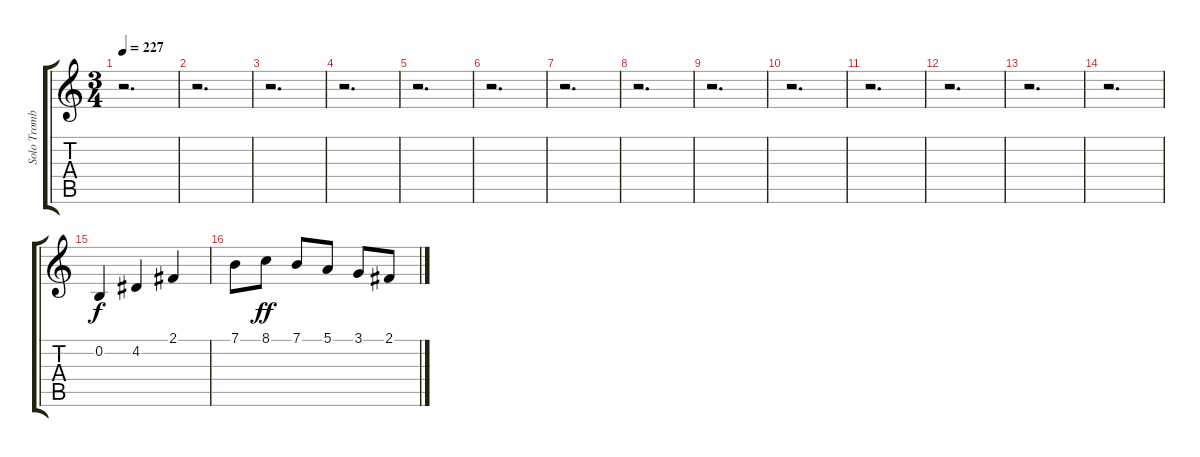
\track ("Solo Trombone" "Solo Tromb") {instrument trombone}
\staff {score tabs}
\tuning (E4 B3 G3 D3 A2 E2) {hide}
\ts (3 4)
\tempo 227
\clef g2
\ks c
r.2{d dy ff} |
r.2{d} |
r.2{d} |
r.2{d} |
r.2{d} |
r.2{d} |
r.2{d} |
r.2{d} |
r.2{d} |
r.2{d} |
r.2{d} |
r.2{d} |
r.2{d} |
r.2{d} |
0.2.4{dy f} 4.2.4 2.1.4 |
7.1.8 8.1.8{dy ff} 7.1.8 5.1.8 3.1.8 2.1.8
